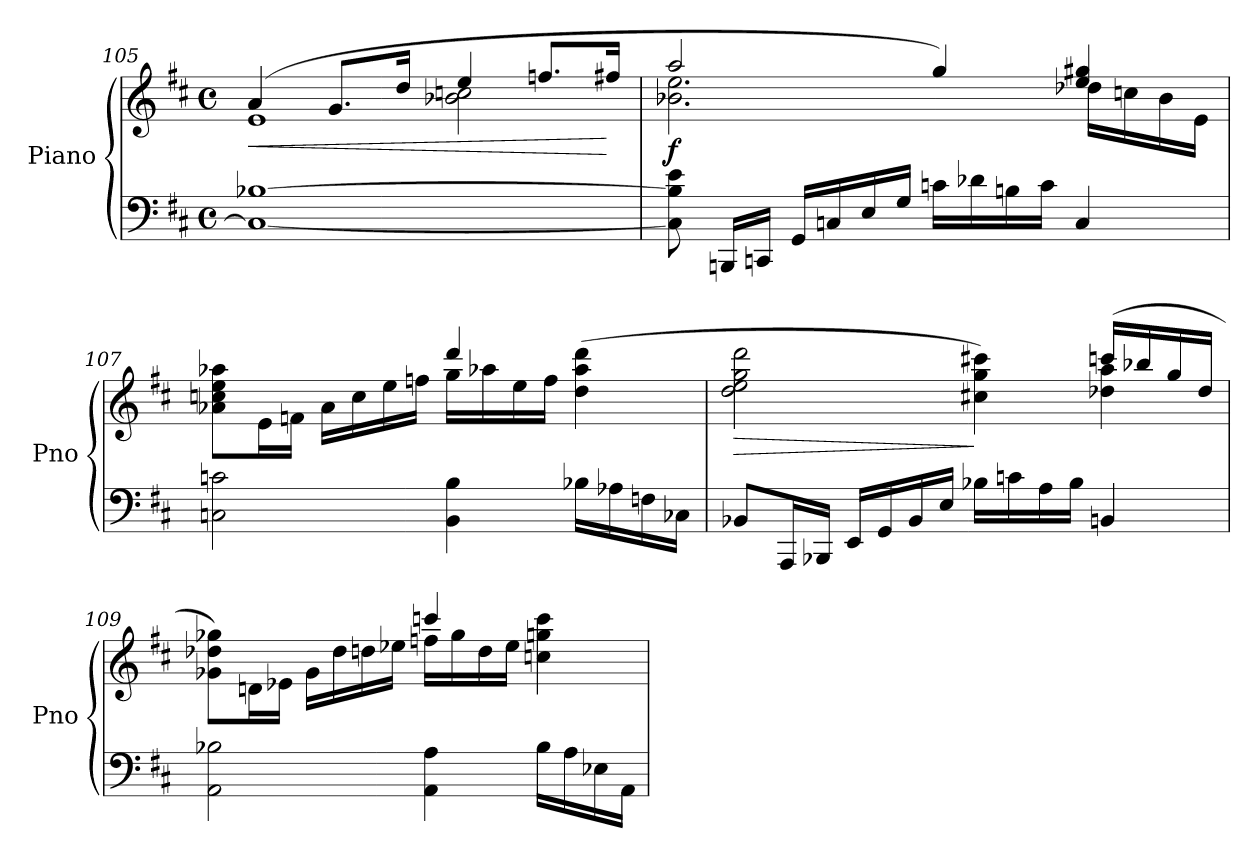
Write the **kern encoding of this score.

**kern	**kern	**dynam
*part1	*part1	*part1
*staff2	*staff1	*staff1/2
*I"Piano	*	*
*I'Pno	*	*
!!LO:LB:g=z
*clefF4	*clefG2	*
*k[f#c#]	*k[f#c#]	*
*D:	*D:	*
*M4/4	*M4/4	*
*met(c)	*met(c)	*
=105	=105	=105
!	!	!LO:HP:b
*	*^	*
*	*	*^	*
1C_ [1B-X	(4a:/	1e	2ryy	<
.	8.g/L	.	.	.
.	16dd/Jk	.	.	.
.	4ee/	.	2b-X\ 2ccn\	.
.	8.ffn/L	.	.	.
.	16ff#X/Jk	.	.	[
*	*	*v	*v	*
=106	=106	=106	=106
!	!	!	!LO:DY:b
8C\] 8B-\] 8e\	2aa/	2.b-X\ 2.ee\	f
16BBBn/LL	.	.	.
16CCn/JJ	.	.	.
16GG/LL	.	.	.
16Cn/	.	.	.
16E/	.	.	.
16G/JJ	.	.	.
16cn\LL	4gg/)	.	.
16d-X\	.	.	.
16Bn\	.	.	.
16c\JJ	.	.	.
4C/	4ee/ 4gg#X/	16dd-X\LL	.
.	.	16ccn\	.
.	.	16b-\	.
.	.	16e\JJ	.
=107	=107	=107	=107
2Cn\ 2cn\	8a-X\ 8ccn\ 8ee\ 8aa-X\L	2ryy	.
.	16e\L	.	.
.	16fn\JJ	.	.
.	16a-\LL	.	.
.	16cc\	.	.
.	16ee\	.	.
.	16ffn\JJ	.	.
4BB\ 4B\	4ddd/	16gg\LL	.
.	.	16aa-X\	.
.	.	16ee\	.
.	.	16ff\JJ	.
16B-X\LL	(4dd\ 4aa-\ 4ddd\	4ryy	.
16A-X\	.	.	.
16Fn\	.	.	.
16C-X\JJ	.	.	.
!!LO:LB:g=z	!!
=108	=108	=108	=108
!	!	!	!LO:HP:b
8BB-X/L	2dd\ 2ee\ 2gg\ 2ddd\	2.ryy	>
16AAA/L	.	.	.
16BBB-X/JJ	.	.	.
16EE/LL	.	.	.
16GG/	.	.	.
16BB-/	.	.	.
16E/JJ	.	.	.
16B-X\LL	4cc#X\ 4gg\ 4ccc#X\)	.	]
16cn\	.	.	.
16A\	.	.	.
16B-\JJ	.	.	.
4BBn/	(16cccn/LL	4dd-X\ 4aa\	.
.	16bb-X/	.	.
.	16gg/	.	.
.	16dd-/JJ	.	.
=109	=109	=109	=109
2AA\ 2B-X\	8g-X\ 8dd-X\ 8gg-X\L)	2ryy	.
.	16dn\L	.	.
.	16e-X\JJ	.	.
.	16g-\LL	.	.
.	16dd-\	.	.
.	16ddn\	.	.
.	16ee-X\JJ	.	.
4AA\ 4A\	4cccn/	16ffn\LL	.
.	.	16gg-\	.
.	.	16dd\	.
.	.	16ee-\JJ	.
16B-\LL	4ccn\ 4ggn\ 4ccc\	4ryy	.
16A\	.	.	.
16E-X\	.	.	.
16AA\JJ	.	.	.
*	*v	*v	*
=	=	=
*-	*-	*-
